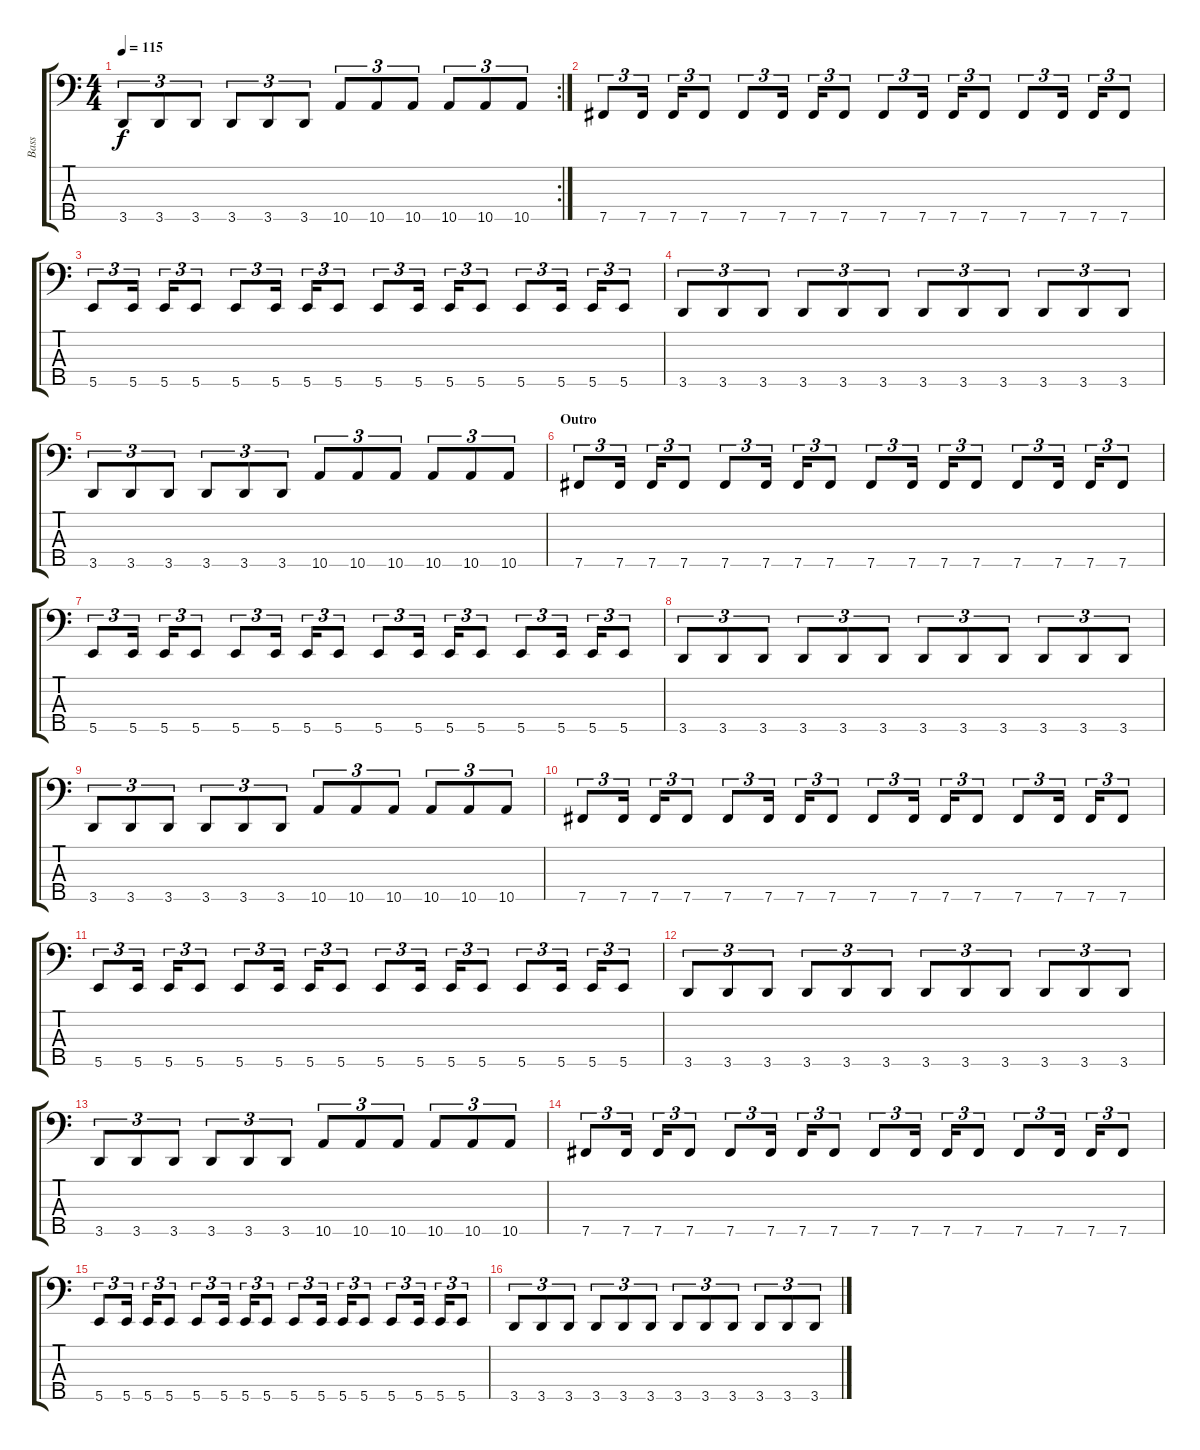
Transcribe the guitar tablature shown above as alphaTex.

\track ("Bass" "Bass") {instrument electricbassfinger}
\staff {score tabs}
\tuning (E2 B1 Gb1 Db1 B0) {hide}
\rc 2
\ts (4 4)
\tempo 115
\clef f4
\ks c
3.5.8{tu (3 2) dy f} 3.5.8{tu (3 2)} 3.5.8{tu (3 2)} 3.5.8{tu (3 2)} 3.5.8{tu (3 2)} 3.5.8{tu (3 2)} 10.5.8{tu (3 2)} 10.5.8{tu (3 2)} 10.5.8{tu (3 2)} 10.5.8{tu (3 2)} 10.5.8{tu (3 2)} 10.5.8{tu (3 2)} |
7.5.8{tu (3 2)} 7.5.16{tu (3 2)} 7.5.16{tu (3 2)} 7.5.8{tu (3 2)} 7.5.8{tu (3 2)} 7.5.16{tu (3 2)} 7.5.16{tu (3 2)} 7.5.8{tu (3 2)} 7.5.8{tu (3 2)} 7.5.16{tu (3 2)} 7.5.16{tu (3 2)} 7.5.8{tu (3 2)} 7.5.8{tu (3 2)} 7.5.16{tu (3 2)} 7.5.16{tu (3 2)} 7.5.8{tu (3 2)} |
5.5.8{tu (3 2)} 5.5.16{tu (3 2)} 5.5.16{tu (3 2)} 5.5.8{tu (3 2)} 5.5.8{tu (3 2)} 5.5.16{tu (3 2)} 5.5.16{tu (3 2)} 5.5.8{tu (3 2)} 5.5.8{tu (3 2)} 5.5.16{tu (3 2)} 5.5.16{tu (3 2)} 5.5.8{tu (3 2)} 5.5.8{tu (3 2)} 5.5.16{tu (3 2)} 5.5.16{tu (3 2)} 5.5.8{tu (3 2)} |
3.5.8{tu (3 2)} 3.5.8{tu (3 2)} 3.5.8{tu (3 2)} 3.5.8{tu (3 2)} 3.5.8{tu (3 2)} 3.5.8{tu (3 2)} 3.5.8{tu (3 2)} 3.5.8{tu (3 2)} 3.5.8{tu (3 2)} 3.5.8{tu (3 2)} 3.5.8{tu (3 2)} 3.5.8{tu (3 2)} |
3.5.8{tu (3 2)} 3.5.8{tu (3 2)} 3.5.8{tu (3 2)} 3.5.8{tu (3 2)} 3.5.8{tu (3 2)} 3.5.8{tu (3 2)} 10.5.8{tu (3 2)} 10.5.8{tu (3 2)} 10.5.8{tu (3 2)} 10.5.8{tu (3 2)} 10.5.8{tu (3 2)} 10.5.8{tu (3 2)} |
\section ("" "Outro")
7.5.8{tu (3 2)} 7.5.16{tu (3 2)} 7.5.16{tu (3 2)} 7.5.8{tu (3 2)} 7.5.8{tu (3 2)} 7.5.16{tu (3 2)} 7.5.16{tu (3 2)} 7.5.8{tu (3 2)} 7.5.8{tu (3 2)} 7.5.16{tu (3 2)} 7.5.16{tu (3 2)} 7.5.8{tu (3 2)} 7.5.8{tu (3 2)} 7.5.16{tu (3 2)} 7.5.16{tu (3 2)} 7.5.8{tu (3 2)} |
5.5.8{tu (3 2)} 5.5.16{tu (3 2)} 5.5.16{tu (3 2)} 5.5.8{tu (3 2)} 5.5.8{tu (3 2)} 5.5.16{tu (3 2)} 5.5.16{tu (3 2)} 5.5.8{tu (3 2)} 5.5.8{tu (3 2)} 5.5.16{tu (3 2)} 5.5.16{tu (3 2)} 5.5.8{tu (3 2)} 5.5.8{tu (3 2)} 5.5.16{tu (3 2)} 5.5.16{tu (3 2)} 5.5.8{tu (3 2)} |
3.5.8{tu (3 2)} 3.5.8{tu (3 2)} 3.5.8{tu (3 2)} 3.5.8{tu (3 2)} 3.5.8{tu (3 2)} 3.5.8{tu (3 2)} 3.5.8{tu (3 2)} 3.5.8{tu (3 2)} 3.5.8{tu (3 2)} 3.5.8{tu (3 2)} 3.5.8{tu (3 2)} 3.5.8{tu (3 2)} |
3.5.8{tu (3 2)} 3.5.8{tu (3 2)} 3.5.8{tu (3 2)} 3.5.8{tu (3 2)} 3.5.8{tu (3 2)} 3.5.8{tu (3 2)} 10.5.8{tu (3 2)} 10.5.8{tu (3 2)} 10.5.8{tu (3 2)} 10.5.8{tu (3 2)} 10.5.8{tu (3 2)} 10.5.8{tu (3 2)} |
7.5.8{tu (3 2)} 7.5.16{tu (3 2)} 7.5.16{tu (3 2)} 7.5.8{tu (3 2)} 7.5.8{tu (3 2)} 7.5.16{tu (3 2)} 7.5.16{tu (3 2)} 7.5.8{tu (3 2)} 7.5.8{tu (3 2)} 7.5.16{tu (3 2)} 7.5.16{tu (3 2)} 7.5.8{tu (3 2)} 7.5.8{tu (3 2)} 7.5.16{tu (3 2)} 7.5.16{tu (3 2)} 7.5.8{tu (3 2)} |
5.5.8{tu (3 2)} 5.5.16{tu (3 2)} 5.5.16{tu (3 2)} 5.5.8{tu (3 2)} 5.5.8{tu (3 2)} 5.5.16{tu (3 2)} 5.5.16{tu (3 2)} 5.5.8{tu (3 2)} 5.5.8{tu (3 2)} 5.5.16{tu (3 2)} 5.5.16{tu (3 2)} 5.5.8{tu (3 2)} 5.5.8{tu (3 2)} 5.5.16{tu (3 2)} 5.5.16{tu (3 2)} 5.5.8{tu (3 2)} |
3.5.8{tu (3 2)} 3.5.8{tu (3 2)} 3.5.8{tu (3 2)} 3.5.8{tu (3 2)} 3.5.8{tu (3 2)} 3.5.8{tu (3 2)} 3.5.8{tu (3 2)} 3.5.8{tu (3 2)} 3.5.8{tu (3 2)} 3.5.8{tu (3 2)} 3.5.8{tu (3 2)} 3.5.8{tu (3 2)} |
3.5.8{tu (3 2)} 3.5.8{tu (3 2)} 3.5.8{tu (3 2)} 3.5.8{tu (3 2)} 3.5.8{tu (3 2)} 3.5.8{tu (3 2)} 10.5.8{tu (3 2)} 10.5.8{tu (3 2)} 10.5.8{tu (3 2)} 10.5.8{tu (3 2)} 10.5.8{tu (3 2)} 10.5.8{tu (3 2)} |
7.5.8{tu (3 2)} 7.5.16{tu (3 2)} 7.5.16{tu (3 2)} 7.5.8{tu (3 2)} 7.5.8{tu (3 2)} 7.5.16{tu (3 2)} 7.5.16{tu (3 2)} 7.5.8{tu (3 2)} 7.5.8{tu (3 2)} 7.5.16{tu (3 2)} 7.5.16{tu (3 2)} 7.5.8{tu (3 2)} 7.5.8{tu (3 2)} 7.5.16{tu (3 2)} 7.5.16{tu (3 2)} 7.5.8{tu (3 2)} |
5.5.8{tu (3 2)} 5.5.16{tu (3 2)} 5.5.16{tu (3 2)} 5.5.8{tu (3 2)} 5.5.8{tu (3 2)} 5.5.16{tu (3 2)} 5.5.16{tu (3 2)} 5.5.8{tu (3 2)} 5.5.8{tu (3 2)} 5.5.16{tu (3 2)} 5.5.16{tu (3 2)} 5.5.8{tu (3 2)} 5.5.8{tu (3 2)} 5.5.16{tu (3 2)} 5.5.16{tu (3 2)} 5.5.8{tu (3 2)} |
3.5.8{tu (3 2)} 3.5.8{tu (3 2)} 3.5.8{tu (3 2)} 3.5.8{tu (3 2)} 3.5.8{tu (3 2)} 3.5.8{tu (3 2)} 3.5.8{tu (3 2)} 3.5.8{tu (3 2)} 3.5.8{tu (3 2)} 3.5.8{tu (3 2)} 3.5.8{tu (3 2)} 3.5.8{tu (3 2)}
